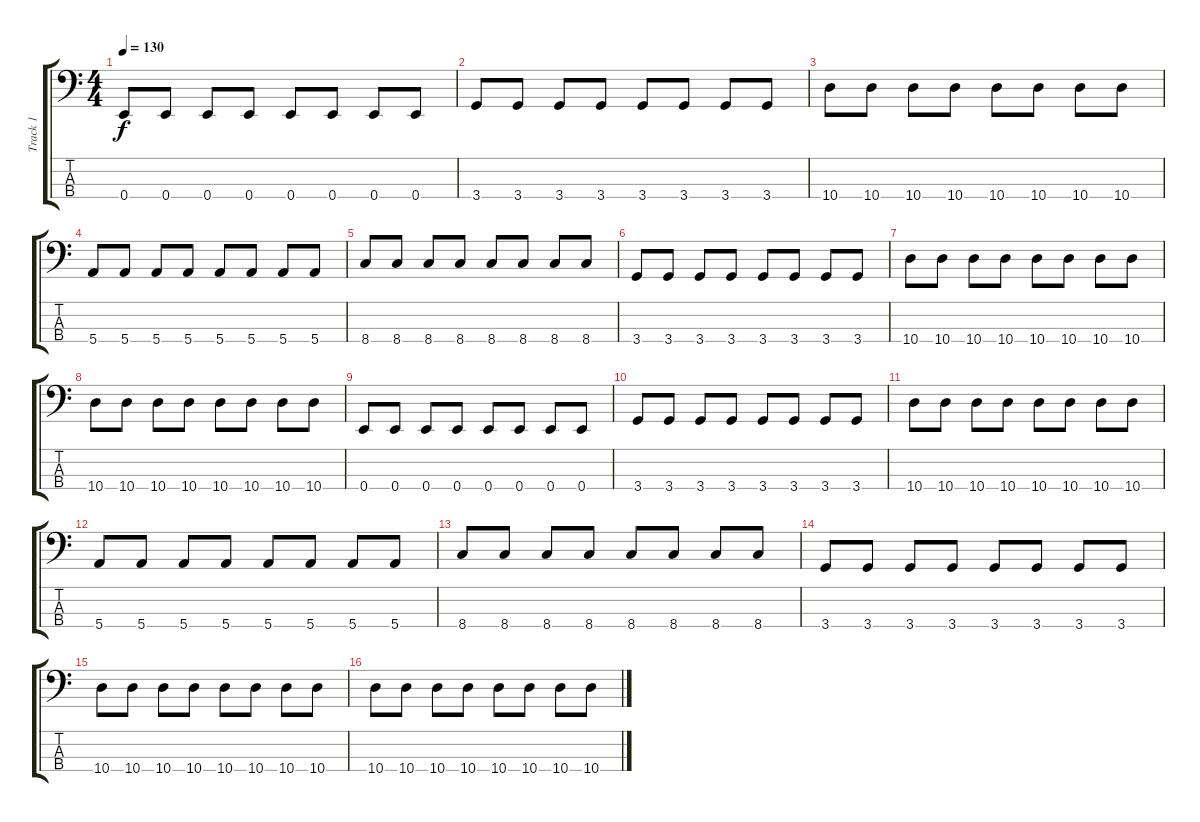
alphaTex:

\track ("Track 1" "Track 1") {instrument electricbassfinger}
\staff {score tabs}
\tuning (G2 D2 A1 E1) {hide}
\ts (4 4)
\tempo 130
\clef f4
\ks c
0.4.8{dy f} 0.4.8 0.4.8 0.4.8 0.4.8 0.4.8 0.4.8 0.4.8 |
3.4.8 3.4.8 3.4.8 3.4.8 3.4.8 3.4.8 3.4.8 3.4.8 |
10.4.8 10.4.8 10.4.8 10.4.8 10.4.8 10.4.8 10.4.8 10.4.8 |
5.4.8 5.4.8 5.4.8 5.4.8 5.4.8 5.4.8 5.4.8 5.4.8 |
8.4.8 8.4.8 8.4.8 8.4.8 8.4.8 8.4.8 8.4.8 8.4.8 |
3.4.8 3.4.8 3.4.8 3.4.8 3.4.8 3.4.8 3.4.8 3.4.8 |
10.4.8 10.4.8 10.4.8 10.4.8 10.4.8 10.4.8 10.4.8 10.4.8 |
10.4.8 10.4.8 10.4.8 10.4.8 10.4.8 10.4.8 10.4.8 10.4.8 |
0.4.8 0.4.8 0.4.8 0.4.8 0.4.8 0.4.8 0.4.8 0.4.8 |
3.4.8 3.4.8 3.4.8 3.4.8 3.4.8 3.4.8 3.4.8 3.4.8 |
10.4.8 10.4.8 10.4.8 10.4.8 10.4.8 10.4.8 10.4.8 10.4.8 |
5.4.8 5.4.8 5.4.8 5.4.8 5.4.8 5.4.8 5.4.8 5.4.8 |
8.4.8 8.4.8 8.4.8 8.4.8 8.4.8 8.4.8 8.4.8 8.4.8 |
3.4.8 3.4.8 3.4.8 3.4.8 3.4.8 3.4.8 3.4.8 3.4.8 |
10.4.8 10.4.8 10.4.8 10.4.8 10.4.8 10.4.8 10.4.8 10.4.8 |
10.4.8 10.4.8 10.4.8 10.4.8 10.4.8 10.4.8 10.4.8 10.4.8
